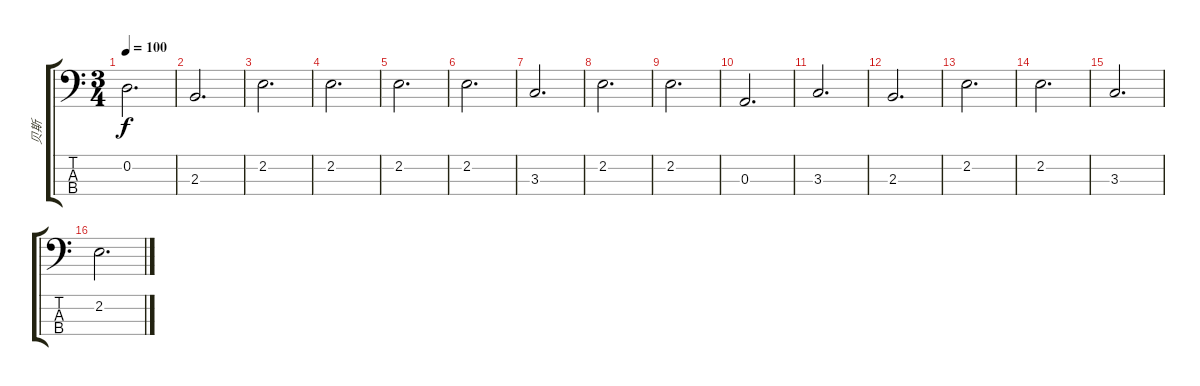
\track ("贝斯" "贝斯") {instrument electricbassfinger}
\staff {score tabs}
\tuning (G2 D2 A1 E1) {hide}
\ts (3 4)
\tempo 100
\clef f4
\ks c
0.2.2{d dy f} |
2.3.2{d} |
2.2.2{d} |
2.2.2{d} |
2.2.2{d} |
2.2.2{d} |
3.3.2{d} |
2.2.2{d} |
2.2.2{d} |
0.3.2{d} |
3.3.2{d} |
2.3.2{d} |
2.2.2{d} |
2.2.2{d} |
3.3.2{d} |
2.2.2{d}
